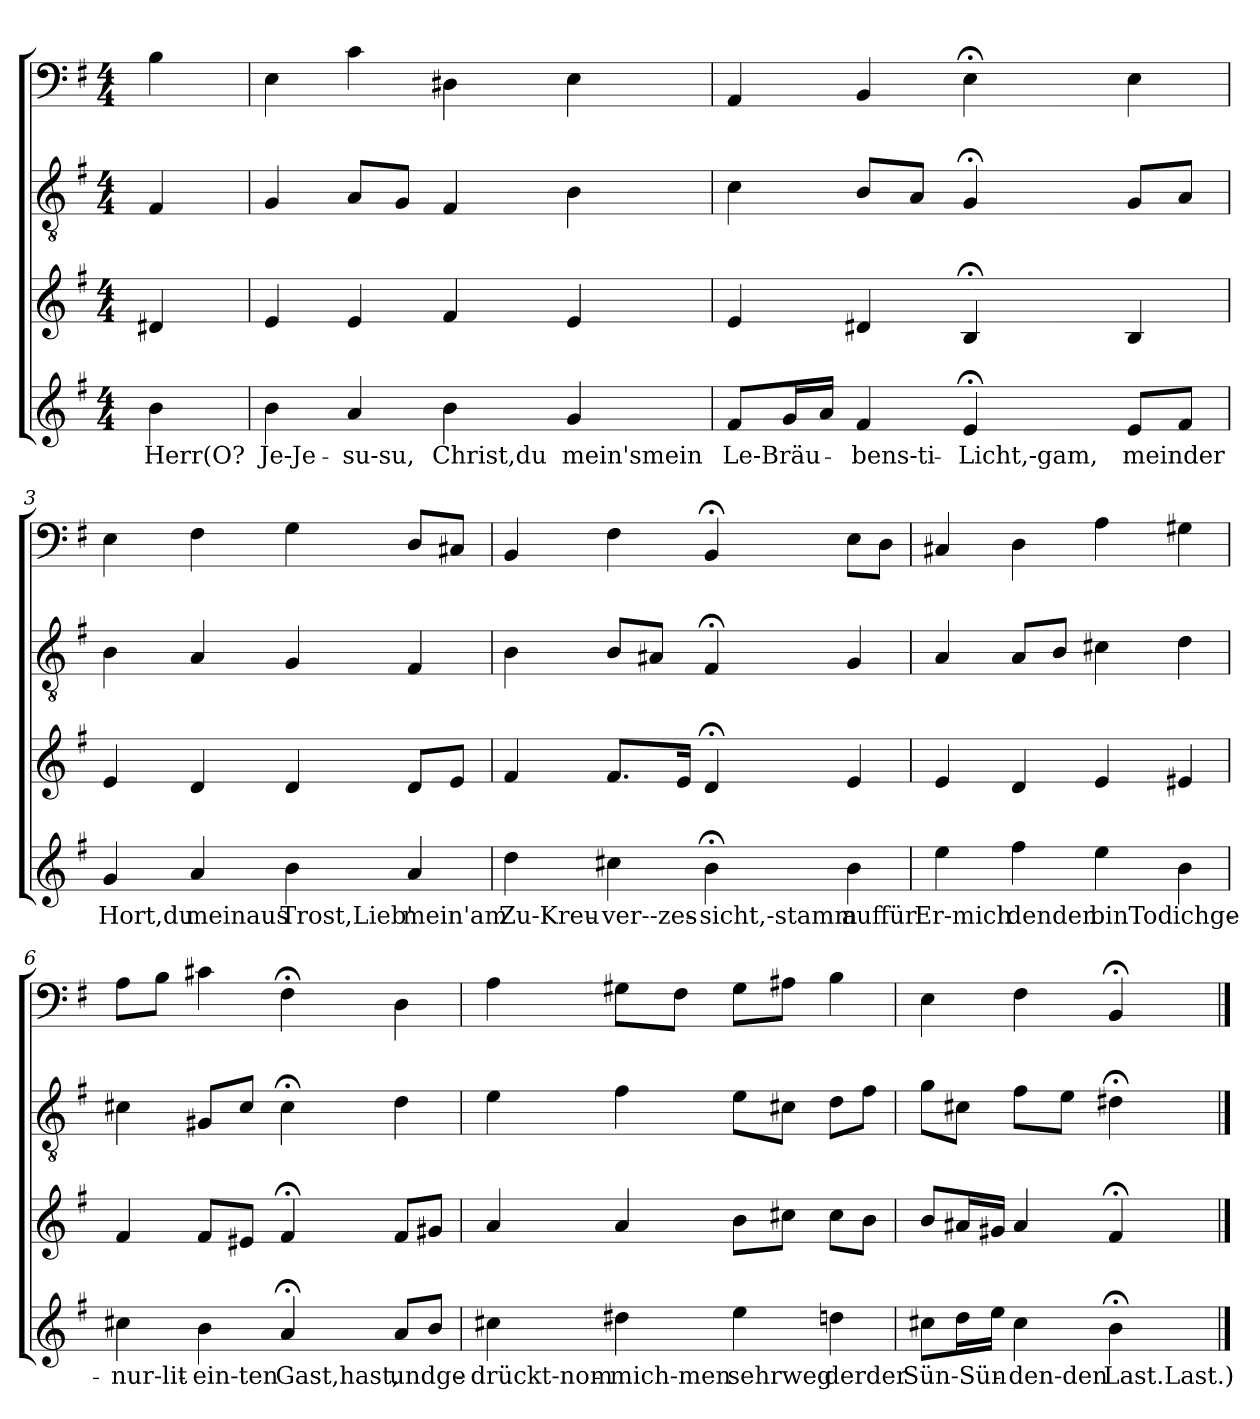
**kern	**text	**kern	**kern	**kern
*part4	*part4	*part3	*part2	*part1
*staff4	*staff4	*staff3	*staff2	*staff1
*clefG2	*	*clefG2	*clefGv2	*clefF4
*k[f#]	*	*k[f#]	*k[f#]	*k[f#]
*e:	*	*e:	*e:	*e:
*M4/4	*	*M4/4	*M4/4	*M4/4
=	=	=	=	=
4b\	Herr(O?	4d#X/	4F#/	4B\
=1	=1	=1	=1	=1
4b\	Je-Je-	4e/	4G/	4E\
4a/	-su-su,	4e/	8A/L	4c\
.	.	.	8G/J	.
4b\	Christ,du	4f#/	4F#/	4D#X\
4g/	mein'smein	4e/	4B\	4E\
=2	=2	=2	=2	=2
8f#/L	Le-Bräu-	4e/	4c\	4AA/
16g/L	.	.	.	.
16a/JJ	.	.	.	.
4f#/	-bens-ti-	4d#X/	8B/L	4BB/
.	.	.	8A/J	.
4e;</	Licht,-gam,	4B;</	4G;</	4E;<\
8e/L	meinder	4B/	8G/L	4E\
8f#/J	.	.	8A/J	.
=3	=3	=3	=3	=3
4g/	Hort,du	4e/	4B\	4E\
4a/	meinaus	4d/	4A/	4F#\
4b\	Trost,Lieb'	4d/	4G/	4G\
4a/	mein'am	8d/L	4F#/	8D/L
.	.	8e/J	.	8C#X/J
=4	=4	=4	=4	=4
4dd\	Zu-Kreu-	4f#/	4B\	4BB/
4cc#X\	-ver--zes-	8.f#/L	8B/L	4F#\
.	.	.	8A#X/J	.
.	.	16e/Jk	.	.
4b;<\	-sicht,-stamm	4d;</	4F#;</	4BB;</
4b\	auffür	4e/	4G/	8E\L
.	.	.	.	8D\J
=5	=5	=5	=5	=5
4ee\	Er-mich	4e/	4A/	4C#X/
4ff#\	-denden	4d/	8A/L	4D\
.	.	.	8B/J	.
4ee\	binTod	4e/	4c#X\	4A\
4b\	ichge-	4e#X/	4d\	4G#X\
=6	=6	=6	=6	=6
4cc#X\	nur-lit-	4f#/	4c#X\	8A\L
.	.	.	.	8B\J
4b\	ein-ten	8f#/L	8G#X/L	4c#X\
.	.	8e#X/J	8c#/J	.
4a;</	Gast,hast,	4f#;</	4c#;<\	4F#;<\
8a/L	undge-	8f#/L	4d\	4D\
8b/J	.	8g#X/J	.	.
=7	=7	=7	=7	=7
4cc#X\	drückt-nom-	4a/	4e\	4A\
4dd#X\	mich-men	4a/	4f#\	8G#X\L
.	.	.	.	8F#\J
4ee\	sehrweg	8b\L	8e\L	8G#\L
.	.	8cc#X\J	8c#X\J	8A#X\J
4ddn\	derder	8cc#\L	8d\L	4B\
.	.	8b\J	8f#\J	.
=8	=8	=8	=8	=8
8cc#X\L	Sün-Sün-	8b/L	8g\L	4E\
16dd\L	.	16a#X/L	8c#X\J	.
16ee\JJ	.	16g#X/JJ	.	.
4cc#\	-den-den	4a#/	8f#\L	4F#\
.	.	.	8e\J	.
4b;<\	Last.Last.)	4f#;</	4d#X;<\	4BB;</
==	==	==	==	==
*-	*-	*-	*-	*-
